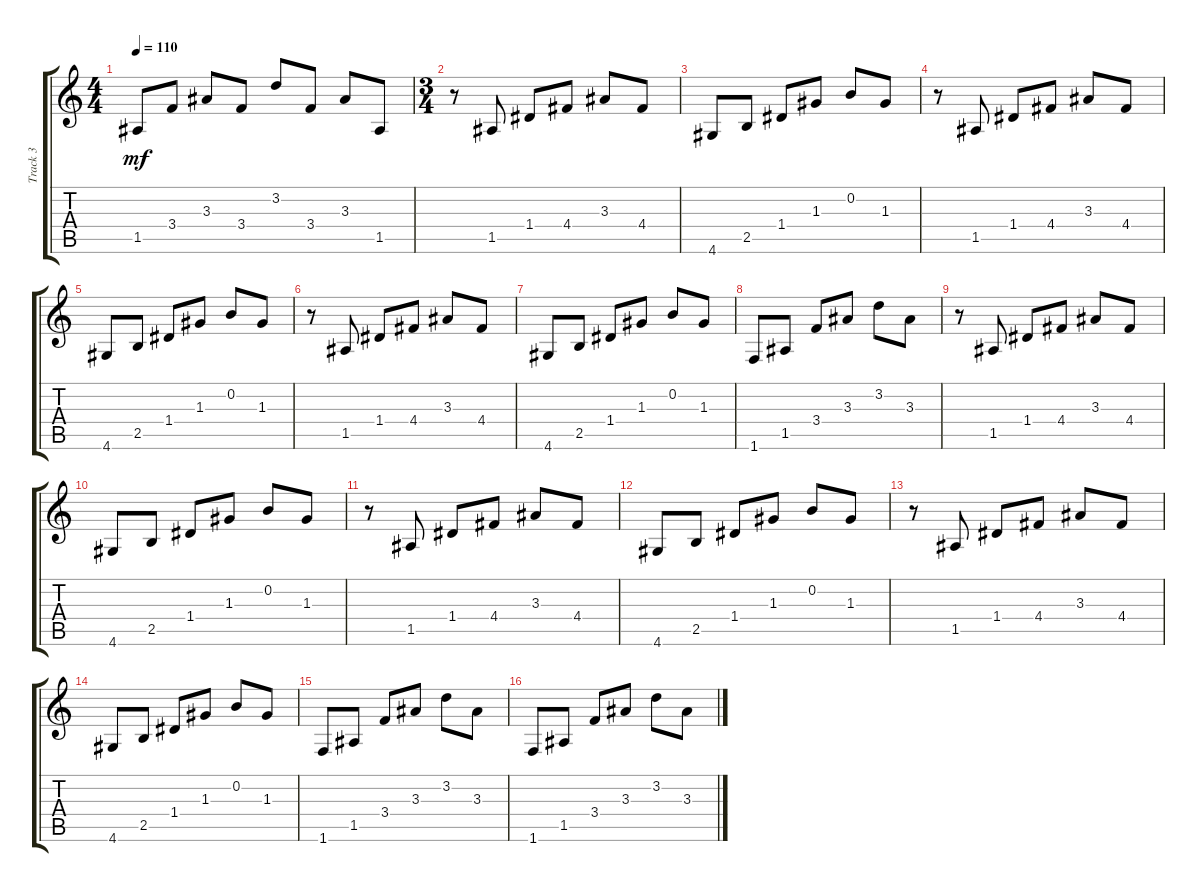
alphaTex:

\track ("Track 3" "Track 3") {instrument acousticguitarnylon}
\staff {score tabs}
\tuning (E4 B3 G3 D3 A2 E2) {hide}
\ts (4 4)
\tempo 110
\clef g2
\ks c
1.5.8{dy mf} 3.4.8 3.3.8 3.4.8 3.2.8 3.4.8 3.3.8 1.5.8 |
\ts (3 4)
r.8 1.5.8 1.4.8 4.4.8 3.3.8 4.4.8 |
4.6.8 2.5.8 1.4.8 1.3.8 0.2.8 1.3.8 |
r.8 1.5.8 1.4.8 4.4.8 3.3.8 4.4.8 |
4.6.8 2.5.8 1.4.8 1.3.8 0.2.8 1.3.8 |
r.8 1.5.8 1.4.8 4.4.8 3.3.8 4.4.8 |
4.6.8 2.5.8 1.4.8 1.3.8 0.2.8 1.3.8 |
1.6.8 1.5.8 3.4.8 3.3.8 3.2.8 3.3.8 |
r.8 1.5.8 1.4.8 4.4.8 3.3.8 4.4.8 |
4.6.8 2.5.8 1.4.8 1.3.8 0.2.8 1.3.8 |
r.8 1.5.8 1.4.8 4.4.8 3.3.8 4.4.8 |
4.6.8 2.5.8 1.4.8 1.3.8 0.2.8 1.3.8 |
r.8 1.5.8 1.4.8 4.4.8 3.3.8 4.4.8 |
4.6.8 2.5.8 1.4.8 1.3.8 0.2.8 1.3.8 |
1.6.8 1.5.8 3.4.8 3.3.8 3.2.8 3.3.8 |
1.6.8 1.5.8 3.4.8 3.3.8 3.2.8 3.3.8
